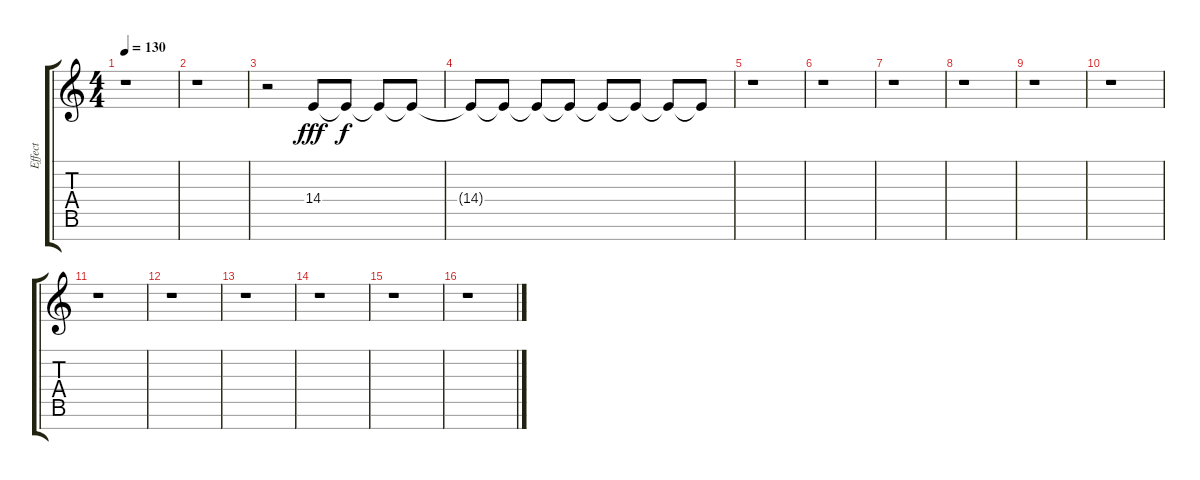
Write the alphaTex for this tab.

\track ("Effect" "Effect") {instrument stringensemble1}
\staff {score tabs}
\tuning (E4 B3 G3 D3 A2 E2 B1) {hide}
\ts (4 4)
\tempo 130
\clef g2
\ks c
r.1{dy fff} |
r.1 |
r.2{volume 16} 14.4.8{volume 3 instrument guitarharmonics} 14.4{t}.8{dy f balance 0} 14.4{t}.8{balance 16} 14.4{t}.8{balance 0} |
14.4{t}.8{balance 16} 14.4{t}.8{balance 0} 14.4{t}.8{balance 16} 14.4{t}.8{balance 0} 14.4{t}.8{balance 16} 14.4{t}.8{balance 0} 14.4{t}.8{balance 16} 14.4{t}.8{balance 0} |
r.1 |
r.1 |
r.1 |
r.1 |
r.1 |
r.1 |
r.1 |
r.1 |
r.1 |
r.1 |
r.1 |
r.1
